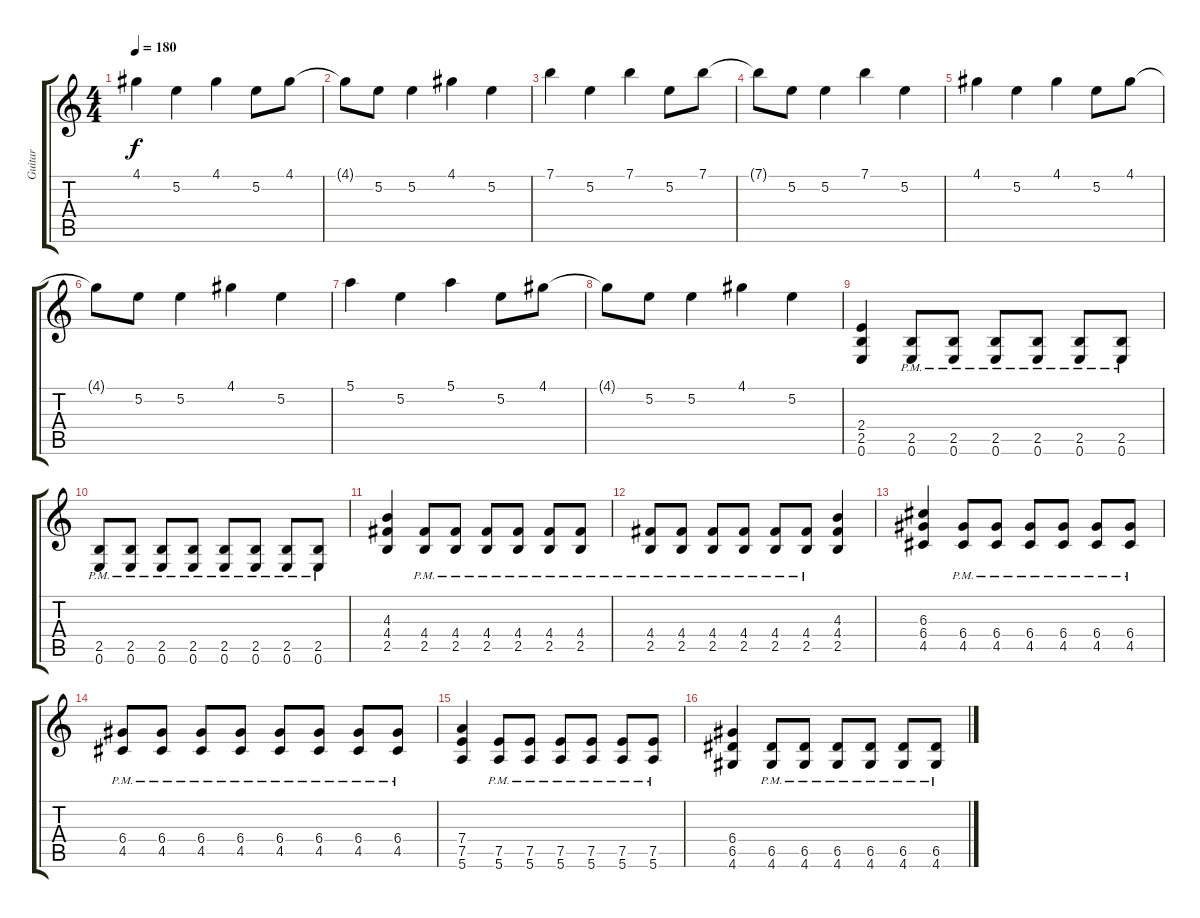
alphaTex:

\track ("Guitar" "Guitar") {instrument acousticguitarsteel}
\staff {score tabs}
\tuning (E4 B3 G3 D3 A2 E2) {hide}
\ts (4 4)
\tempo 180
\clef g2
\ks c
4.1.4{dy f} 5.2.4 4.1.4 5.2.8 4.1.8 |
4.1{t}.8 5.2.8 5.2.4 4.1.4 5.2.4 |
7.1.4 5.2.4 7.1.4 5.2.8 7.1.8 |
7.1{t}.8 5.2.8 5.2.4 7.1.4 5.2.4 |
4.1.4 5.2.4 4.1.4 5.2.8 4.1.8 |
4.1{t}.8 5.2.8 5.2.4 4.1.4 5.2.4 |
5.1.4 5.2.4 5.1.4 5.2.8 4.1.8 |
4.1{t}.8 5.2.8 5.2.4 4.1.4 5.2.4 |
(2.4 2.5 0.6).4{instrument distortionguitar} (2.5{pm} 0.6{pm}).8 (2.5{pm} 0.6{pm}).8 (2.5{pm} 0.6{pm}).8 (2.5{pm} 0.6{pm}).8 (2.5{pm} 0.6{pm}).8 (2.5{pm} 0.6{pm}).8 |
(2.5{pm} 0.6{pm}).8 (2.5{pm} 0.6{pm}).8 (2.5{pm} 0.6{pm}).8 (2.5{pm} 0.6{pm}).8 (2.5{pm} 0.6{pm}).8 (2.5{pm} 0.6{pm}).8 (2.5{pm} 0.6{pm}).8 (2.5{pm} 0.6{pm}).8 |
(4.3 4.4 2.5).4 (4.4{pm} 2.5{pm}).8 (4.4{pm} 2.5{pm}).8 (4.4{pm} 2.5{pm}).8 (4.4{pm} 2.5{pm}).8 (4.4{pm} 2.5{pm}).8 (4.4{pm} 2.5{pm}).8 |
(4.4{pm} 2.5{pm}).8 (4.4{pm} 2.5{pm}).8 (4.4{pm} 2.5{pm}).8 (4.4{pm} 2.5{pm}).8 (4.4{pm} 2.5{pm}).8 (4.4{pm} 2.5{pm}).8 (4.3 4.4 2.5).4 |
(6.3 6.4 4.5).4 (6.4{pm} 4.5{pm}).8 (6.4{pm} 4.5{pm}).8 (6.4{pm} 4.5{pm}).8 (6.4{pm} 4.5{pm}).8 (6.4{pm} 4.5{pm}).8 (6.4{pm} 4.5{pm}).8 |
(6.4{pm} 4.5{pm}).8 (6.4{pm} 4.5{pm}).8 (6.4{pm} 4.5{pm}).8 (6.4{pm} 4.5{pm}).8 (6.4{pm} 4.5{pm}).8 (6.4{pm} 4.5{pm}).8 (6.4{pm} 4.5{pm}).8 (6.4{pm} 4.5{pm}).8 |
(7.4 7.5 5.6).4 (7.5{pm} 5.6{pm}).8 (7.5{pm} 5.6{pm}).8 (7.5{pm} 5.6{pm}).8 (7.5{pm} 5.6{pm}).8 (7.5{pm} 5.6{pm}).8 (7.5{pm} 5.6{pm}).8 |
(6.4 6.5 4.6).4 (6.5{pm} 4.6{pm}).8 (6.5{pm} 4.6{pm}).8 (6.5{pm} 4.6{pm}).8 (6.5{pm} 4.6{pm}).8 (6.5{pm} 4.6{pm}).8 (6.5{pm} 4.6{pm}).8
